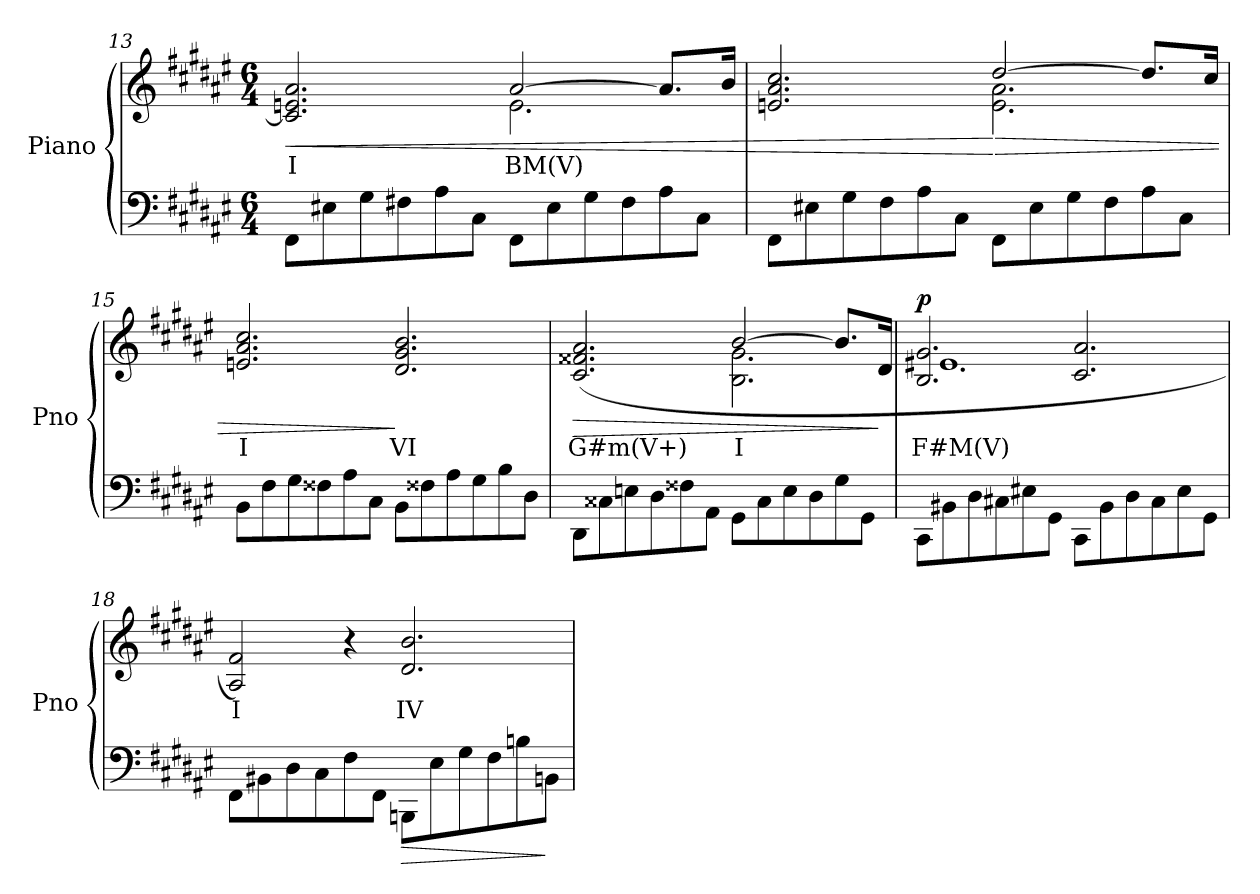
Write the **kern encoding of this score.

**kern	**dynam	**kern	**text	**dynam
*part2	*part2	*part1	*part1	*part1
*staff2	*staff2	*staff1	*staff1	*staff1
*I"Piano	*	*I"Piano	*	*
*I'Pno	*	*I'Pno	*	*
!!LO:PB:g=z
*clefF4	*	*clefG2	*	*
*k[f#c#g#d#a#e#]	*	*k[f#c#g#d#a#e#]	*	*
*M6/4	*	*M6/4	*	*
=13	=13	=13	=13	=13
*^	*	*	*	*
!	!	!	!	!LO:LY:b	!LO:HP:b
*	*	*	*^	*	*
2.ryy	8FF#\L	.	2.c#/] 2.en/ 2.a#/	2.ryy	I	<
.	8E#X\	.	.	.	.	.
.	8G#\	.	.	.	.	.
.	8F#X\	.	.	.	.	.
.	8A#\	.	.	.	.	.
.	8C#\J	.	.	.	.	.
!	!	!	!	!	!LO:LY:b	!
2.ryy	8FF#\L	.	[2a#/	2.e\	BM(V)	.
.	8E#\	.	.	.	.	.
.	8G#\	.	.	.	.	.
.	8F#\	.	.	.	.	.
.	8A#\	.	8.a#/L]	.	.	.
.	8C#\J	.	.	.	.	.
.	.	.	16b/Jk	.	.	.
=14	=14	=14	=14	=14	=14	=14
2.ryy	8FF#\L	.	2.en/ 2.a#/ 2.cc#/	2.ryy	.	.
.	8E#X\	.	.	.	.	.
.	8G#\	.	.	.	.	.
.	8F#\	.	.	.	.	.
.	8A#\	.	.	.	.	.
.	8C#\J	.	.	.	.	.
!	!	!	!	!	!	!LO:HP:n=1:b
2.ryy	8FF#\L	.	[2dd#/	2.e\ 2.a#\	.	[ >
.	8E#\	.	.	.	.	.
.	8G#\	.	.	.	.	.
.	8F#\	.	.	.	.	.
.	8A#\	.	8.dd#/L]	.	.	.
.	8C#\J	.	.	.	.	.
.	.	.	16cc#/Jk	.	.	.
*v	*v	*	*	*	*	*
*	*	*v	*v	*	*
=15	=15	=15	=15	=15
!	!	!	!LO:LY:b	!
8BB\L	.	2.en/ 2.a#/ 2.cc#/	I	.
8F#\	.	.	.	.
8G#\	.	.	.	.
8F##X\	.	.	.	.
8A#\	.	.	.	.
8C#\J	.	.	.	.
!	!	!	!LO:LY:b	!
8BB\L	.	2.d#/ 2.g#/ 2.b/	VI	]
8F##X\	.	.	.	.
8A#\	.	.	.	.
8G#\	.	.	.	.
8B\	.	.	.	.
8D#\J	.	.	.	.
!!LO:LB:g=z
=16	=16	=16	=16	=16
*^	*	*	*	*
!	!	!	!	!LO:LY:b	!LO:HP:b
*	*	*	*^	*	*
2.ryy	8DD#\L	.	(>2.c#/ 2.f##X/ 2.a#/	2.ryy	G#m(V+)	>
.	8C##X\	.	.	.	.	.
.	8En\	.	.	.	.	.
.	8D#\	.	.	.	.	.
.	8F##X\	.	.	.	.	.
.	8AA#\J	.	.	.	.	.
!	!	!	!	!	!LO:LY:b	!
2.ryy	8GG#\L	.	[2b/	2.B\ 2.g#\	I	.
.	8C##\	.	.	.	.	.
.	8E\	.	.	.	.	.
.	8D#\	.	.	.	.	.
.	8G#\	.	8.b/L]	.	.	.
.	8GG#\J	.	.	.	.	.
.	.	.	16d#/Jk	.	.	]
*v	*v	*	*	*	*	*
=17	=17	=17	=17	=17	=17
!	!	!	!	!LO:LY:b	!LO:DY:b
8CC#\L	.	2.B/ 2.g#/	1.e#X	F#M(V)	p
8BB#X\	.	.	.	.	.
8D#\	.	.	.	.	.
8C#X\	.	.	.	.	.
8E#X\	.	.	.	.	.
8GG#\J	.	.	.	.	.
8CC#\L	.	2.c#/ 2.a#/	.	.	.
8BB#\	.	.	.	.	.
8D#\	.	.	.	.	.
8C#\	.	.	.	.	.
8E#\	.	.	.	.	.
8GG#\J	.	.	.	.	.
*	*	*v	*v	*	*
=18	=18	=18	=18	=18
!	!	!	!LO:LY:b	!
8FF#\L	.	2A#/ 2f#/)	I	.
8BB#X\	.	.	.	.
8D#\	.	.	.	.
8C#\	.	.	.	.
8F#\	.	4r	.	.
8FF#\J	.	.	.	.
!	!LO:HP:b	!	!	!
!	!	!	!LO:LY:b	!
8BBBn\L	>	2.d#/ 2.b/	IV	.
8E#\	.	.	.	.
8G#\	.	.	.	.
8F#\	.	.	.	.
8Bn\	.	.	.	.
8BBn\J	]	.	.	.
=	=	=	=	=
*-	*-	*-	*-	*-
